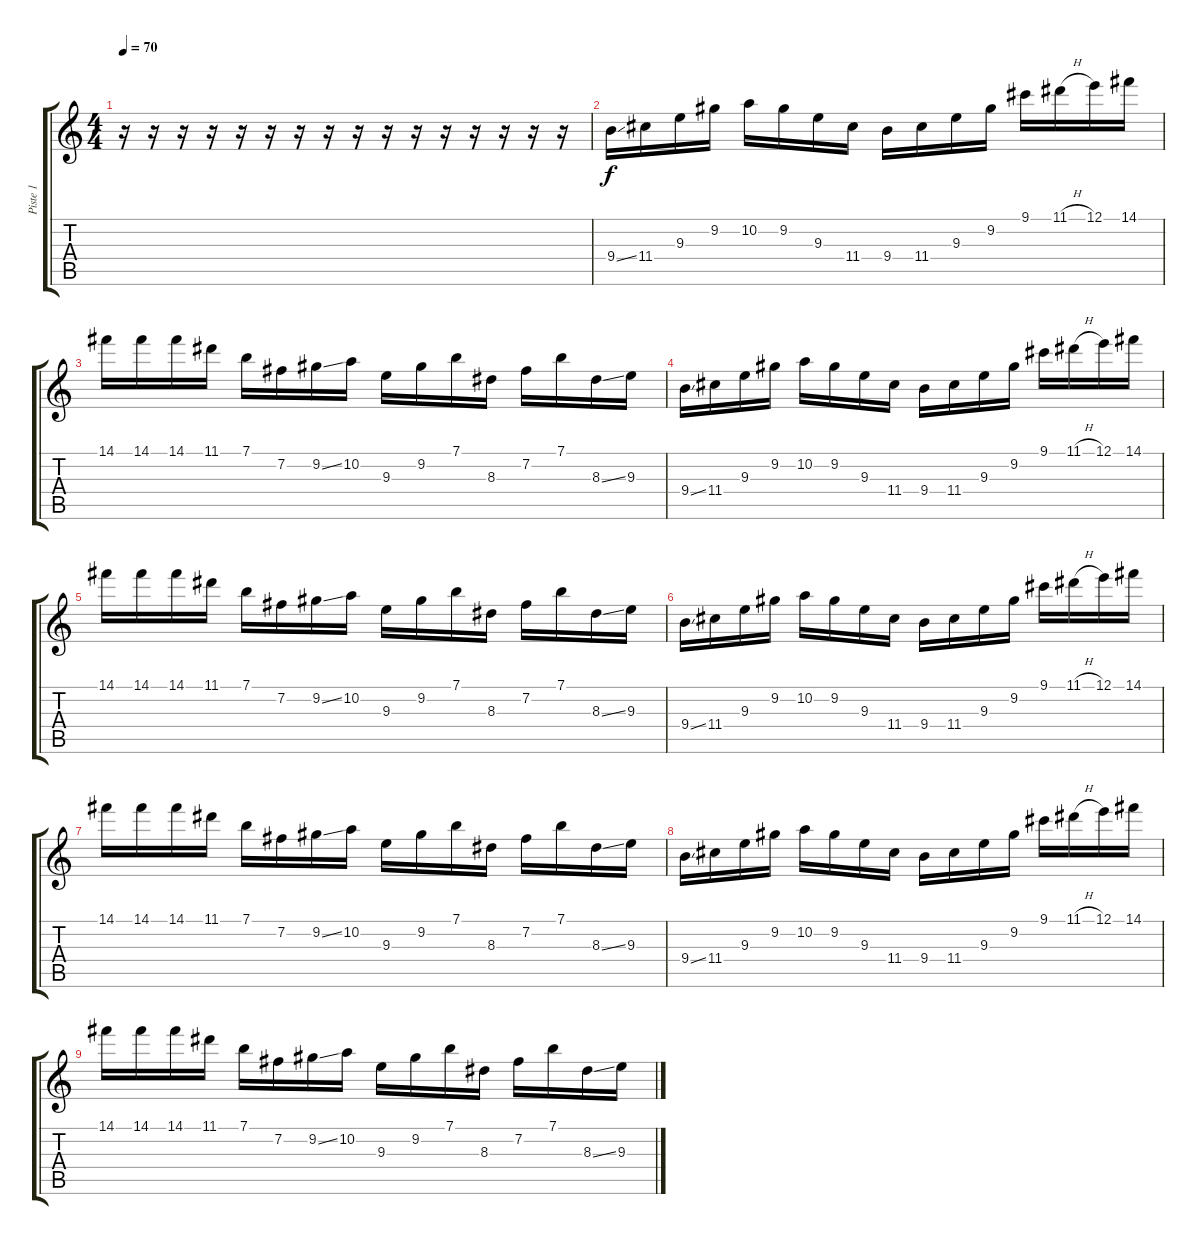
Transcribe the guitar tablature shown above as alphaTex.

\track ("Piste 1" "Piste 1") {instrument overdrivenguitar}
\staff {score tabs}
\tuning (E4 B3 G3 D3 A2 E2) {hide}
\ts (4 4)
\tempo 70
\clef g2
\ks c
r.16{dy f} r.16 r.16 r.16 r.16 r.16 r.16 r.16 r.16 r.16 r.16 r.16 r.16 r.16 r.16 r.16 |
9.4{ss}.16 11.4.16 9.3.16 9.2.16 10.2.16 9.2.16 9.3.16 11.4.16 9.4.16 11.4.16 9.3.16 9.2.16 9.1.16 11.1{h}.16 12.1.16 14.1.16 |
14.1.16 14.1.16 14.1.16 11.1.16 7.1.16 7.2.16 9.2{ss}.16 10.2.16 9.3.16 9.2.16 7.1.16 8.3.16 7.2.16 7.1.16 8.3{ss}.16 9.3.16 |
9.4{ss}.16{volume 12} 11.4.16 9.3.16 9.2.16 10.2.16 9.2.16 9.3.16 11.4.16 9.4.16 11.4.16 9.3.16 9.2.16 9.1.16 11.1{h}.16 12.1.16 14.1.16 |
14.1.16{volume 10} 14.1.16 14.1.16 11.1.16 7.1.16 7.2.16 9.2{ss}.16 10.2.16 9.3.16 9.2.16 7.1.16 8.3.16 7.2.16 7.1.16 8.3{ss}.16 9.3.16 |
9.4{ss}.16{volume 8} 11.4.16 9.3.16 9.2.16 10.2.16 9.2.16 9.3.16 11.4.16 9.4.16 11.4.16 9.3.16 9.2.16 9.1.16 11.1{h}.16 12.1.16 14.1.16 |
14.1.16{volume 6} 14.1.16 14.1.16 11.1.16 7.1.16 7.2.16 9.2{ss}.16 10.2.16 9.3.16 9.2.16 7.1.16 8.3.16 7.2.16 7.1.16 8.3{ss}.16 9.3.16 |
9.4{ss}.16{volume 4} 11.4.16 9.3.16 9.2.16 10.2.16 9.2.16 9.3.16 11.4.16 9.4.16 11.4.16 9.3.16 9.2.16 9.1.16 11.1{h}.16 12.1.16 14.1.16 |
14.1.16{volume 2} 14.1.16 14.1.16 11.1.16 7.1.16 7.2.16 9.2{ss}.16 10.2.16 9.3.16 9.2.16 7.1.16 8.3.16 7.2.16 7.1.16 8.3{ss}.16 9.3.16
